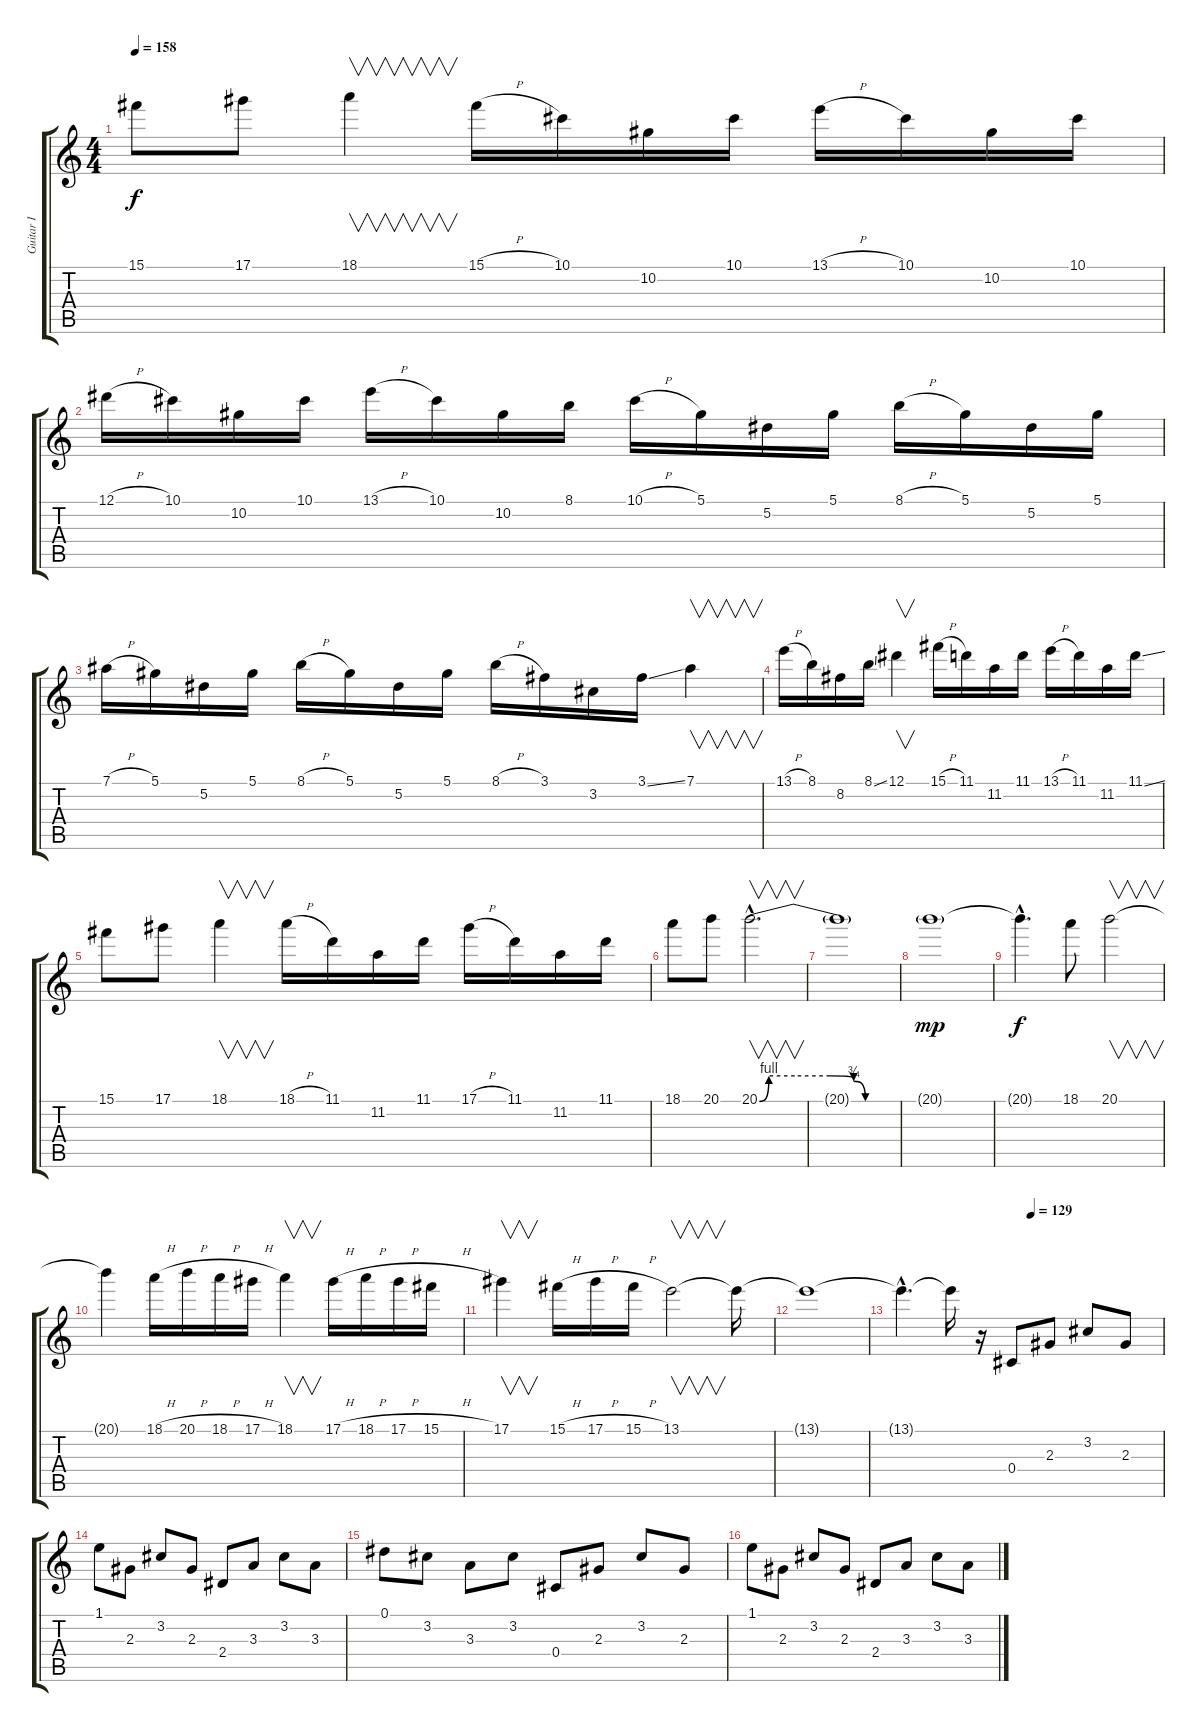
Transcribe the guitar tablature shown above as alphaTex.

\track ("Guitar I" "Guitar I") {instrument overdrivenguitar}
\staff {score tabs}
\tuning (Eb4 Bb3 Gb3 Db3 Ab2 Eb2) {hide}
\ts (4 4)
\tempo 158
\clef g2
\ks c
15.1.8{dy f} 17.1.8 18.1.4{v} 15.1{h}.16 10.1.16 10.2.16 10.1.16 13.1{h}.16 10.1.16 10.2.16 10.1.16 |
12.1{h}.16 10.1.16 10.2.16 10.1.16 13.1{h}.16 10.1.16 10.2.16 8.1.16 10.1{h}.16 5.1.16 5.2.16 5.1.16 8.1{h}.16 5.1.16 5.2.16 5.1.16 |
7.1{h}.16 5.1.16 5.2.16 5.1.16 8.1{h}.16 5.1.16 5.2.16 5.1.16 8.1{h}.16 3.1.16 3.2.16 3.1{ss}.16 7.1.4{v} |
13.1{h}.16 8.1.16 8.2.16 8.1{ss}.16 12.1.4{v} 15.1{h}.16 11.1.16 11.2.16 11.1.16 13.1{h}.16 11.1.16 11.2.16 11.1{ss}.16 |
15.1.8 17.1.8 18.1.4{v} 18.1{h}.16 11.1.16 11.2.16 11.1.16 17.1{h}.16 11.1.16 11.2.16 11.1.16 |
18.1.8 20.1.8 20.1{be (custom 0 0 4 4 15 4 30 4 40 3 45 0 60 0) hac}.2{v d} |
20.1{t}.1 |
20.1{g}.1{dy mp} |
20.1{hac t}.4{d dy f} 18.1.8 20.1.2{v} |
20.1{t}.4 18.1{h}.16 20.1{h}.16 18.1{h}.16 17.1{h}.16 18.1.4{v} 17.1{h}.16 18.1{h}.16 17.1{h}.16 15.1{h}.16 |
17.1.4{v} 15.1{h}.16 17.1{h}.16 15.1{h}.16 13.1.2{v} 13.1{t}.16 |
13.1{t}.1 |
\tempo (129 0.5)
13.1{hac t}.4{d} 13.1{t}.16 r.16 0.4.8{volume 11 balance 8 instrument electricguitarclean} 2.3.8 3.2.8 2.3.8 |
1.1.8 2.3.8 3.2.8 2.3.8 2.4.8 3.3.8 3.2.8 3.3.8 |
0.1.8 3.2.8 3.3.8 3.2.8 0.4.8 2.3.8 3.2.8 2.3.8 |
1.1.8 2.3.8 3.2.8 2.3.8 2.4.8 3.3.8 3.2.8 3.3.8
